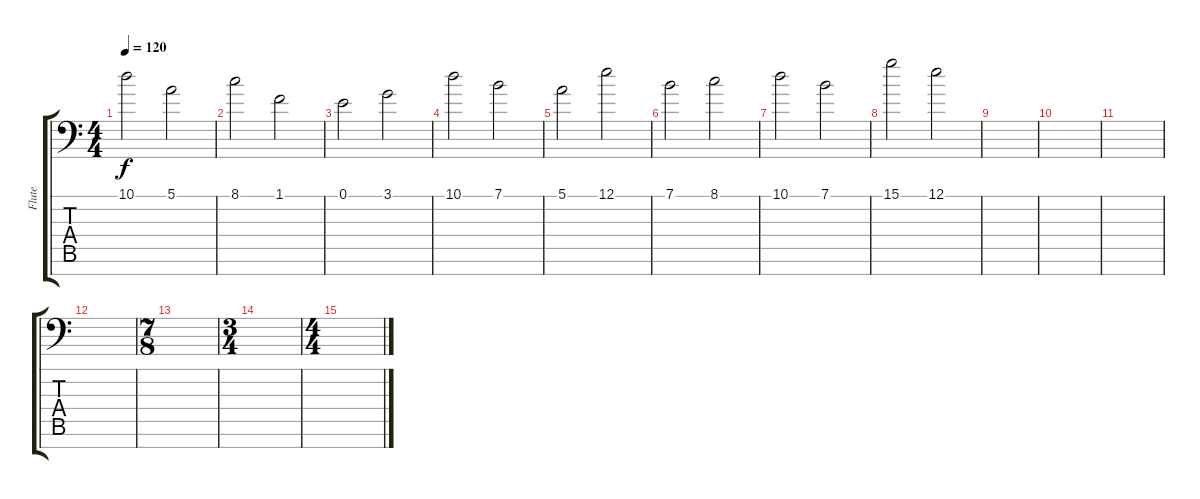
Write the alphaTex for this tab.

\track ("Flute" "Flute") {instrument flute}
\staff {score tabs}
\tuning (E4 B3 G3 D3 A2 E2 A1) {hide}
\ts (4 4)
\tempo 120
\clef f4
\ks c
10.1.2{dy f} 5.1.2 |
8.1.2 1.1.2 |
0.1.2 3.1.2 |
10.1.2 7.1.2 |
5.1.2 12.1.2 |
7.1.2 8.1.2 |
10.1.2 7.1.2 |
15.1.2 12.1.2 |
|
|
|
|
\ts (7 8)
|
\ts (3 4)
|
\ts (4 4)
